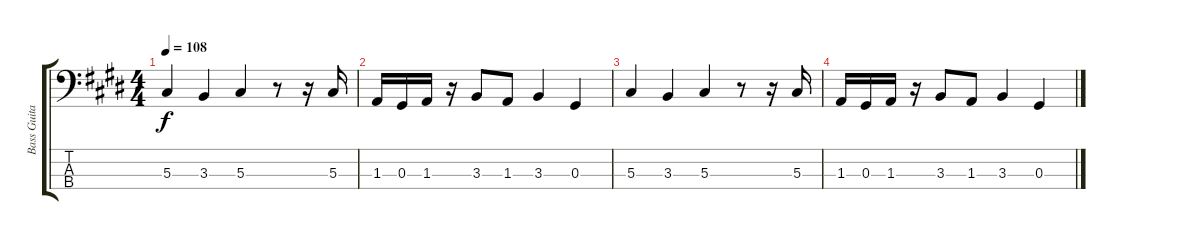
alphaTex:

\track ("Bass Guitar" "Bass Guita") {instrument electricbassfinger}
\staff {score tabs}
\tuning (Gb2 Db2 Ab1 Eb1) {hide}
\ts (4 4)
\tempo 108
\clef f4
\ks e
5.3.4{dy f} 3.3.4 5.3.4 r.8 r.16 5.3.16 |
1.3.16 0.3.16 1.3.16 r.16 3.3.8 1.3.8 3.3.4 0.3.4 |
5.3.4 3.3.4 5.3.4 r.8 r.16 5.3.16 |
1.3.16 0.3.16 1.3.16 r.16 3.3.8 1.3.8 3.3.4 0.3.4
